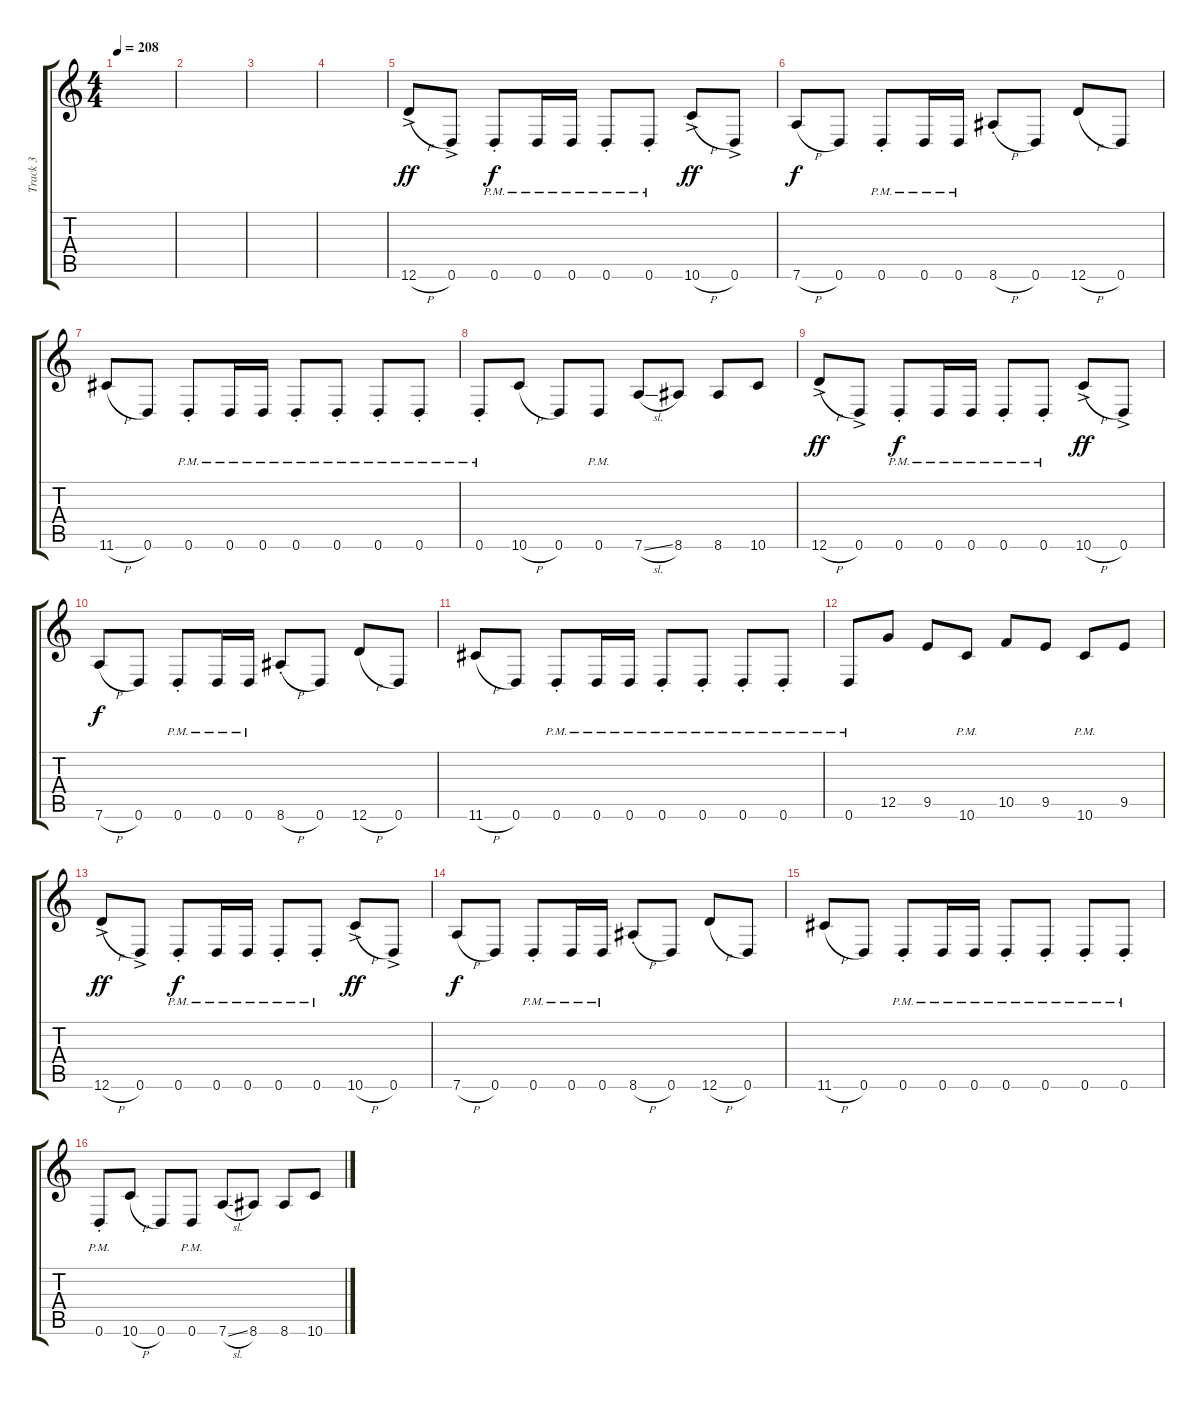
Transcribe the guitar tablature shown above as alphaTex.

\track ("Track 3" "Track 3") {instrument distortionguitar}
\staff {score tabs}
\tuning (D4 A3 F3 C3 G2 D2) {hide}
\ts (4 4)
\tempo 208
\clef g2
\ks c
|
|
|
|
12.6{h ac}.8{dy ff} 0.6{ac}.8 0.6{pm st}.8{dy f} 0.6{pm}.16 0.6{pm}.16 0.6{pm st}.8 0.6{pm st}.8 10.6{h ac}.8{dy ff} 0.6{ac}.8 |
7.6{h}.8{dy f} 0.6.8 0.6{pm st}.8 0.6{pm}.16 0.6{pm}.16 8.6{h st}.8 0.6.8 12.6{h}.8 0.6.8 |
11.6{h}.8 0.6.8 0.6{pm st}.8 0.6{pm}.16 0.6{pm}.16 0.6{pm st}.8 0.6{pm st}.8 0.6{pm st}.8 0.6{pm st}.8 |
0.6{pm st}.8 10.6{h}.8 0.6.8 0.6{pm}.8 7.6{sl}.8 8.6.8 8.6.8 10.6.8 |
12.6{h ac}.8{dy ff} 0.6{ac}.8 0.6{pm st}.8{dy f} 0.6{pm}.16 0.6{pm}.16 0.6{pm st}.8 0.6{pm st}.8 10.6{h ac}.8{dy ff} 0.6{ac}.8 |
7.6{h}.8{dy f} 0.6.8 0.6{pm st}.8 0.6{pm}.16 0.6{pm}.16 8.6{h st}.8 0.6.8 12.6{h}.8 0.6.8 |
11.6{h}.8 0.6.8 0.6{pm st}.8 0.6{pm}.16 0.6{pm}.16 0.6{pm st}.8 0.6{pm st}.8 0.6{pm st}.8 0.6{pm st}.8 |
0.6{pm}.8 12.5.8 9.5.8 10.6{pm}.8 10.5.8 9.5.8 10.6{pm}.8 9.5.8 |
12.6{h ac}.8{dy ff} 0.6{ac}.8 0.6{pm st}.8{dy f} 0.6{pm}.16 0.6{pm}.16 0.6{pm st}.8 0.6{pm st}.8 10.6{h ac}.8{dy ff} 0.6{ac}.8 |
7.6{h}.8{dy f} 0.6.8 0.6{pm st}.8 0.6{pm}.16 0.6{pm}.16 8.6{h st}.8 0.6.8 12.6{h}.8 0.6.8 |
11.6{h}.8 0.6.8 0.6{pm st}.8 0.6{pm}.16 0.6{pm}.16 0.6{pm st}.8 0.6{pm st}.8 0.6{pm st}.8 0.6{pm st}.8 |
0.6{pm st}.8 10.6{h}.8 0.6.8 0.6{pm}.8 7.6{sl}.8 8.6.8 8.6.8 10.6.8
